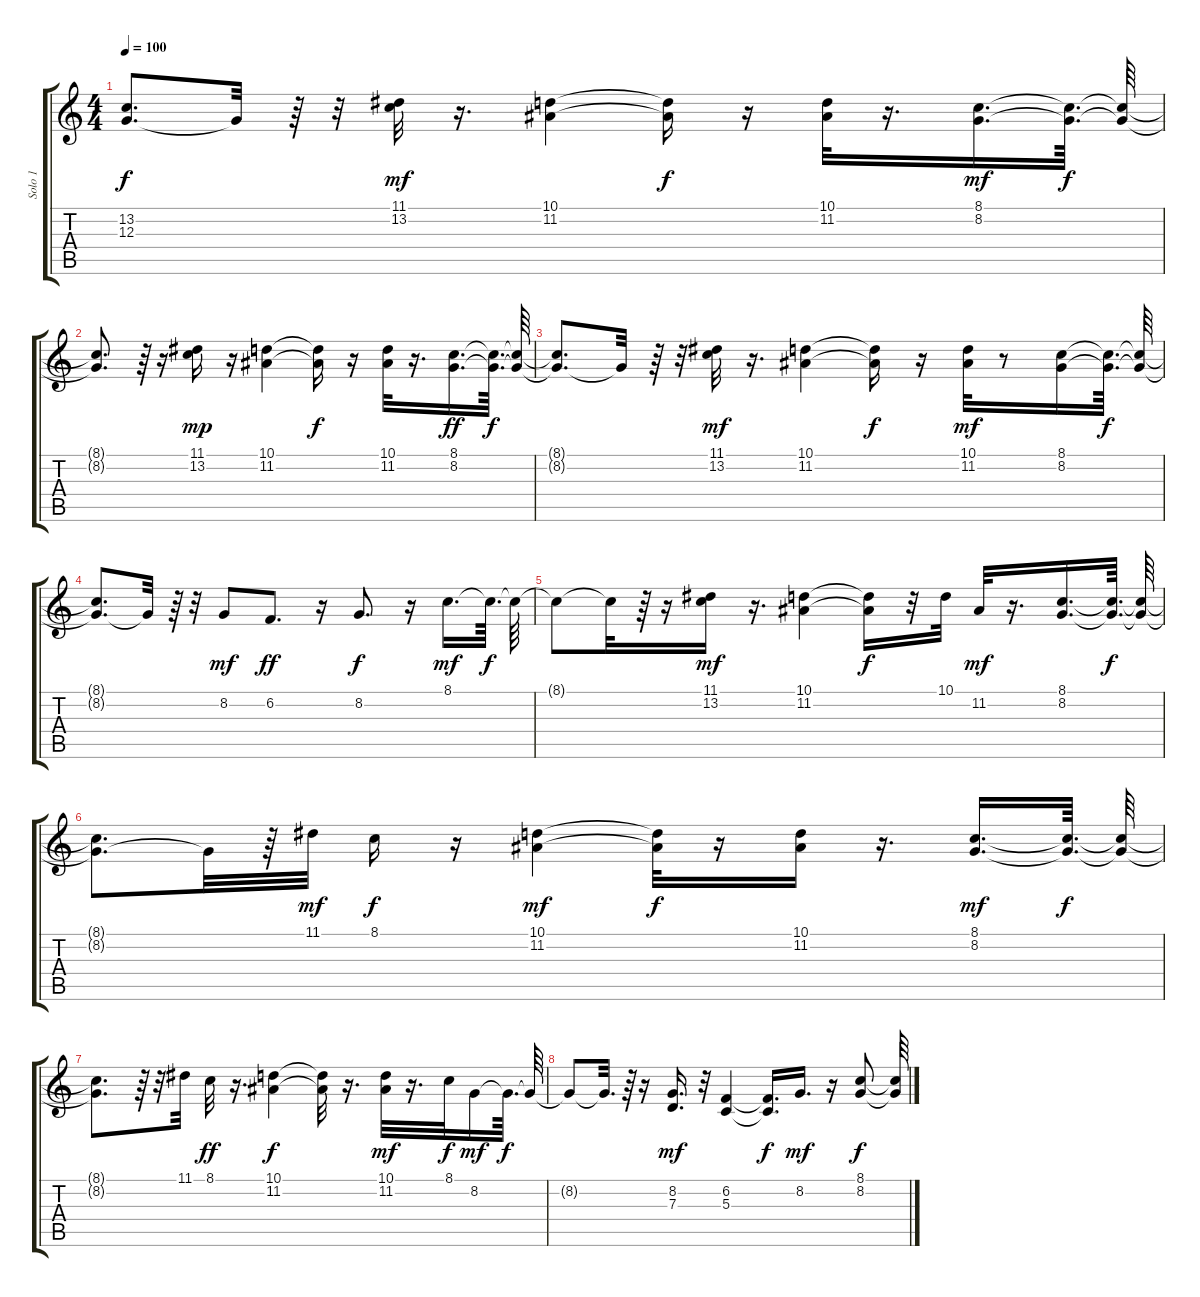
\track ("Solo 1" "Solo 1") {instrument lead8bassandlead}
\staff {score tabs}
\tuning (E4 B3 G3 D3 A2 E2) {hide}
\ts (4 4)
\tempo 100
\clef g2
\ks c
(13.2{t} 12.3{t}).8{d dy f} 12.3{t}.32 r.64 r.32 (11.1 13.2).32{dy mf} r.16{d} (10.1 11.2).4 (10.1{t} 11.2{t}).16{dy f} r.16 (10.1 11.2).32 r.16{d} (8.1 8.2).16{d dy mf} (8.1{t} 8.2{t}).64{d dy f} (8.1{t} 8.2{t}).64 |
(8.1{t} 8.2{t}).8{d} r.64 r.16 (11.1 13.2).16{dy mp} r.16 (10.1 11.2).4 (10.1{t} 11.2{t}).16{dy f} r.16 (10.1 11.2).32 r.16{d} (8.1 8.2).16{d dy ff} (8.1{t} 8.2{t}).64{d dy f} (8.1{t} 8.2{t}).64 |
(8.1{t} 8.2{t}).8{d} 8.2{t}.32 r.64 r.32 (11.1 13.2).32{dy mf} r.16{d} (10.1 11.2).4 (10.1{t} 11.2{t}).16{dy f} r.16 (10.1 11.2).32{dy mf} r.8 (8.1 8.2).16 (8.1{t} 8.2{t}).64{d dy f} (8.1{t} 8.2{t}).64 |
(8.1{t} 8.2{t}).8{d} 8.2{t}.32 r.64 r.32 8.2.8{dy mf} 6.2.8{d dy ff} r.16 8.2.8{d dy f} r.16 8.1.16{d dy mf} 8.1{t}.64{d dy f} 8.1{t}.64 |
8.1{t}.8 8.1{t}.32 r.64 r.16 (11.1 13.2).16{dy mf} r.16{d} (10.1 11.2).4 (10.1{t} 11.2{t}).16{dy f} r.32 10.1.32 11.2.32{dy mf} r.16{d} (8.1 8.2).16{d} (8.1{t} 8.2{t}).64{d dy f} (8.1{t} 8.2{t}).64 |
(8.1{t} 8.2{t}).8{d} 8.2{t}.32 r.64 11.1.32{dy mf} 8.1.16{dy f} r.16 (10.1 11.2).4{dy mf} (10.1{t} 11.2{t}).32{dy f} r.16 (10.1 11.2).16 r.16{d} (8.1 8.2).16{d dy mf} (8.1{t} 8.2{t}).64{d dy f} (8.1{t} 8.2{t}).64 |
(8.1{t} 8.2{t}).8{d} r.64 r.32 11.1.32 8.1.32{dy ff} r.16{d} (10.1 11.2).4{dy f} (10.1{t} 11.2{t}).32 r.16{d} (10.1 11.2).32{dy mf} r.16{d} 8.1.32{dy f} 8.2.16{dy mf} 8.2{t}.64{d dy f} 8.2{t}.64 |
8.2{t}.8 8.2{t}.32{d} r.64 r.16 (8.2 7.3).16{d dy mf} r.32 (6.2 5.3).4 (6.2{t} 5.3{t}).16{d dy f} 8.2.16{d dy mf} r.16 (8.1 8.2).8{dy f} (8.1{t} 8.2{t}).64
